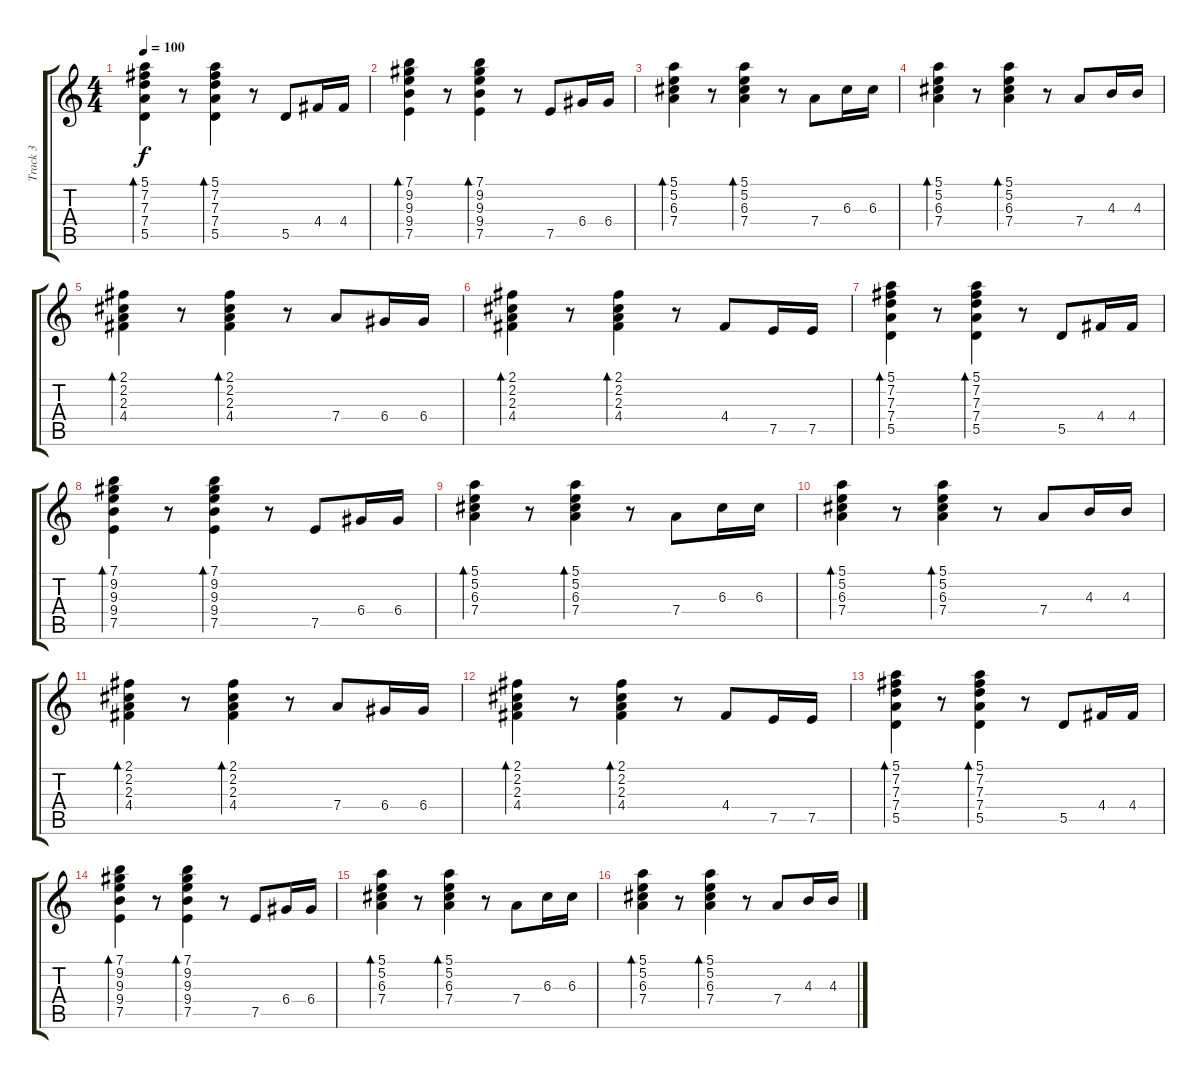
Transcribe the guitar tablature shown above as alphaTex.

\track ("Track 3" "Track 3") {instrument electricguitarclean}
\staff {score tabs}
\tuning (E4 B3 G3 D3 A2 E2) {hide}
\ts (4 4)
\tempo 100
\clef g2
\ks c
(5.1 7.2 7.3 7.4 5.5).4{bd 240 dy f} r.8 (5.1 7.2 7.3 7.4 5.5).4{bd 240} r.8 5.5.8 4.4.16 4.4.16 |
(7.1 9.2 9.3 9.4 7.5).4{bd 240} r.8 (7.1 9.2 9.3 9.4 7.5).4{bd 240} r.8 7.5.8 6.4.16 6.4.16 |
(5.1 5.2 6.3 7.4).4{bd 240} r.8 (5.1 5.2 6.3 7.4).4{bd 240} r.8 7.4.8 6.3.16 6.3.16 |
(5.1 5.2 6.3 7.4).4{bd 240} r.8 (5.1 5.2 6.3 7.4).4{bd 240} r.8 7.4.8 4.3.16 4.3.16 |
(2.1 2.2 2.3 4.4).4{bd 240} r.8 (2.1 2.2 2.3 4.4).4{bd 240} r.8 7.4.8 6.4.16 6.4.16 |
(2.1 2.2 2.3 4.4).4{bd 240} r.8 (2.1 2.2 2.3 4.4).4{bd 240} r.8 4.4.8 7.5.16 7.5.16 |
(5.1 7.2 7.3 7.4 5.5).4{bd 240} r.8 (5.1 7.2 7.3 7.4 5.5).4{bd 240} r.8 5.5.8 4.4.16 4.4.16 |
(7.1 9.2 9.3 9.4 7.5).4{bd 240} r.8 (7.1 9.2 9.3 9.4 7.5).4{bd 240} r.8 7.5.8 6.4.16 6.4.16 |
(5.1 5.2 6.3 7.4).4{bd 240} r.8 (5.1 5.2 6.3 7.4).4{bd 240} r.8 7.4.8 6.3.16 6.3.16 |
(5.1 5.2 6.3 7.4).4{bd 240} r.8 (5.1 5.2 6.3 7.4).4{bd 240} r.8 7.4.8 4.3.16 4.3.16 |
(2.1 2.2 2.3 4.4).4{bd 240} r.8 (2.1 2.2 2.3 4.4).4{bd 240} r.8 7.4.8 6.4.16 6.4.16 |
(2.1 2.2 2.3 4.4).4{bd 240} r.8 (2.1 2.2 2.3 4.4).4{bd 240} r.8 4.4.8 7.5.16 7.5.16 |
(5.1 7.2 7.3 7.4 5.5).4{bd 240} r.8 (5.1 7.2 7.3 7.4 5.5).4{bd 240} r.8 5.5.8 4.4.16 4.4.16 |
(7.1 9.2 9.3 9.4 7.5).4{bd 240} r.8 (7.1 9.2 9.3 9.4 7.5).4{bd 240} r.8 7.5.8 6.4.16 6.4.16 |
(5.1 5.2 6.3 7.4).4{bd 240} r.8 (5.1 5.2 6.3 7.4).4{bd 240} r.8 7.4.8 6.3.16 6.3.16 |
(5.1 5.2 6.3 7.4).4{bd 240} r.8 (5.1 5.2 6.3 7.4).4{bd 240} r.8 7.4.8 4.3.16 4.3.16
